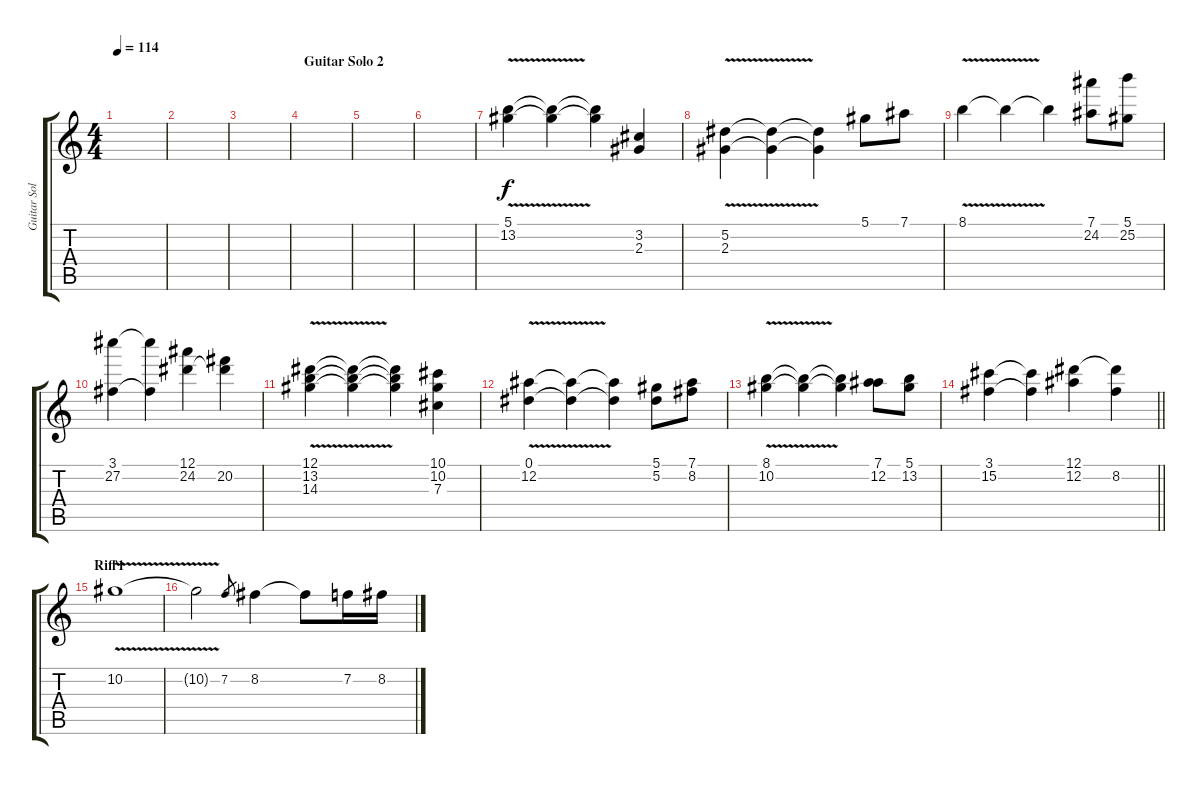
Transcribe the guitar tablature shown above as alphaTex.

\track ("Guitar Solo" "Guitar Sol") {instrument distortionguitar}
\staff {score tabs}
\tuning (Eb4 Bb3 Gb3 Db3 Ab2 Eb2) {hide}
\ts (4 4)
\tempo 114
\clef g2
\ks c
|
|
|
\section ("" "Guitar Solo 2")
|
|
|
(5.1{v} 13.2).4 (5.1{t} 13.2{t}).4 (5.1{t} 13.2{t}).4 (3.2 2.3).4 |
(5.2{v} 2.3).4 (5.2{t} 2.3{t}).4 (5.2{t} 2.3{t}).4 5.1.8 7.1.8 |
8.1{v}.4 8.1{t}.4 8.1{t}.4 (7.1 24.2).8 (5.1 25.2).8 |
(3.1 27.2).4 (3.1{t} 27.2{t}).4 (12.1 24.2).4 (12.1{t} 20.2).4 |
(12.1{v} 13.2 14.3).4 (12.1{t} 13.2{t} 14.3{t}).4 (12.1{t} 13.2{t} 14.3{t}).4 (10.1 10.2 7.3).4 |
(0.1 12.2{v}).4 (0.1{t} 12.2{t}).4 (0.1{t} 12.2{t}).4 (5.1 5.2).8 (7.1 8.2).8 |
(8.1{v} 10.2).4 (8.1{t} 10.2{t}).4 (8.1{t} 10.2{t}).4 (7.1 12.2).8 (5.1 13.2).8 |
\barLineRight lightlight
(3.1 15.2).4 (3.1{t} 15.2{t}).4 (12.1 12.2).4 (12.1{t} 8.2).4 |
\section ("" "Riff1")
10.2{v}.1 |
10.2{t}.2 7.2.8{gr} 8.2.4 8.2{t}.8 7.2.16 8.2.16
